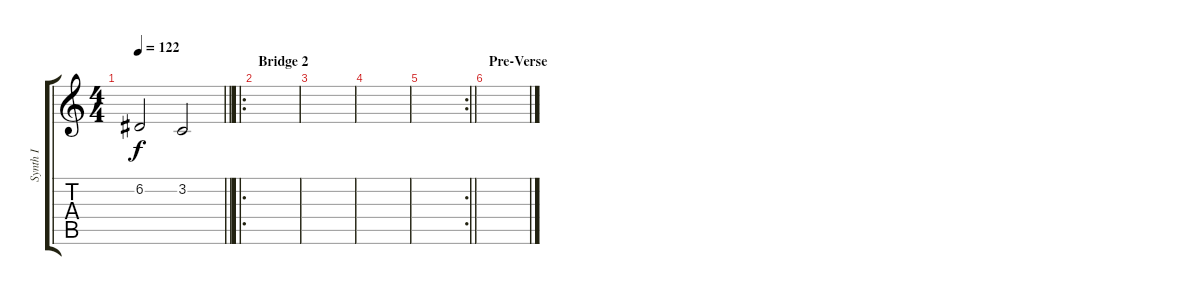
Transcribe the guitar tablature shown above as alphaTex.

\track ("Synth I" "Synth I") {instrument stringensemble2}
\staff {score tabs}
\tuning (D4 A3 F3 C3 G2 D2) {hide}
\ts (4 4)
\tempo 122
\clef g2
\barLineRight lightlight
\ks c
6.2{t}.2{dy f} 3.2.2 |
\ro
\section ("" "Bridge 2")
|
|
|
\rc 2
\barLineRight lightlight
|
\section ("" "Pre-Verse")
